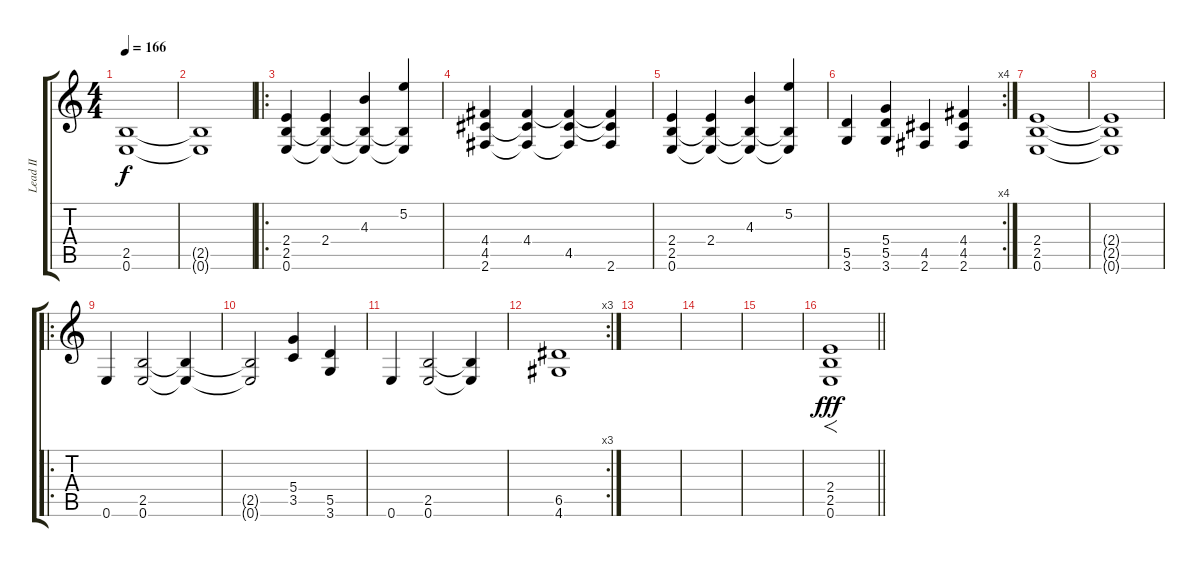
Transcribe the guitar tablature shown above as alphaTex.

\track ("Lead II" "Lead II") {instrument distortionguitar}
\staff {score tabs}
\tuning (E4 B3 G3 D3 A2 E2) {hide}
\ts (4 4)
\tempo 166
\clef g2
\ks c
(2.5{t} 0.6{t}).1{dy f} |
(2.5{t} 0.6{t}).1 |
\ro
(2.4 2.5 0.6).4 (2.4 2.5{t} 0.6{t}).4 (4.3 2.5{t} 0.6{t}).4 (5.2 2.5{t} 0.6{t}).4 |
(4.4 4.5 2.6).4 (4.4 4.5{t} 2.6{t}).4 (4.4{t} 4.5 2.6{t}).4 (4.4{t} 4.5{t} 2.6).4 |
(2.4 2.5 0.6).4 (2.4 2.5{t} 0.6{t}).4 (4.3 2.5{t} 0.6{t}).4 (5.2 2.5{t} 0.6{t}).4 |
\rc 4
(5.5 3.6).4 (5.4 5.5 3.6).4 (4.5 2.6).4 (4.4 4.5 2.6).4 |
(2.4 2.5 0.6).1 |
(2.4{t} 2.5{t} 0.6{t}).1 |
\ro
0.6.4 (2.5 0.6).2 (2.5{t} 0.6{t}).4 |
(2.5{t} 0.6{t}).2 (5.4 3.5).4 (5.5 3.6).4 |
0.6.4 (2.5 0.6).2 (2.5{t} 0.6{t}).4 |
\rc 3
(6.5 4.6).1 |
|
|
|
\barLineRight lightlight
(2.4 2.5 0.6).1{f dy fff}
